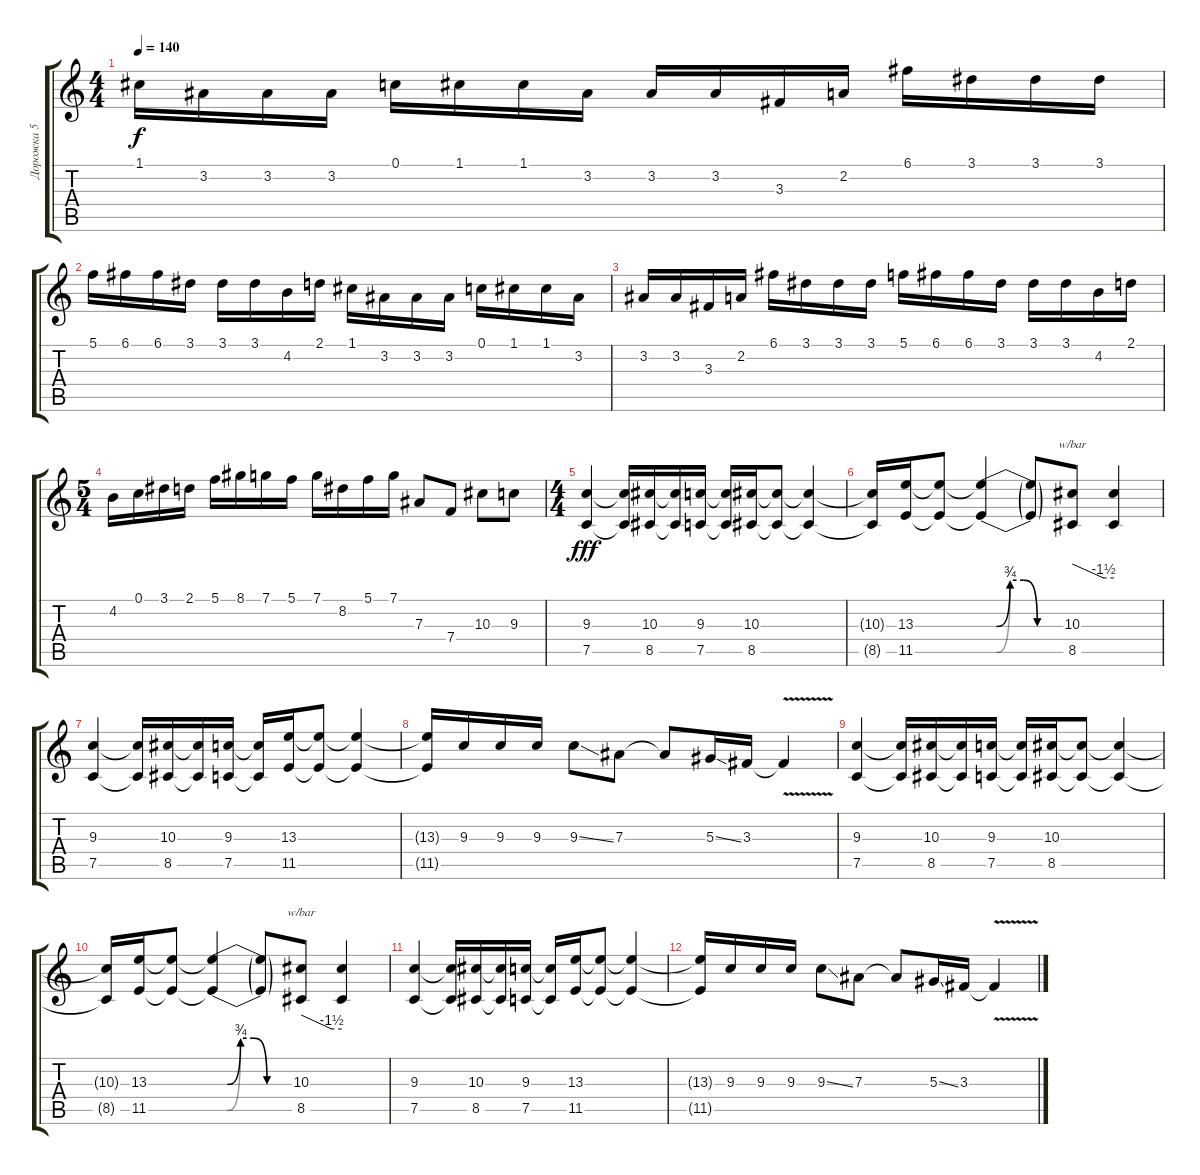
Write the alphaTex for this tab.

\track ("Дорожка 5" "Дорожка 5") {instrument distortionguitar}
\staff {score tabs}
\tuning (C4 G3 Eb3 Bb2 F2 C2) {hide}
\ts (4 4)
\tempo 140
\clef g2
\ks c
1.1.16{dy f balance 2} 3.2.16 3.2.16 3.2.16 0.1.16 1.1.16 1.1.16 3.2.16 3.2.16 3.2.16 3.3.16 2.2.16 6.1.16 3.1.16 3.1.16 3.1.16 |
5.1.16 6.1.16 6.1.16 3.1.16 3.1.16 3.1.16 4.2.16 2.1.16 1.1.16 3.2.16 3.2.16 3.2.16 0.1.16 1.1.16 1.1.16 3.2.16 |
3.2.16 3.2.16 3.3.16 2.2.16 6.1.16 3.1.16 3.1.16 3.1.16 5.1.16 6.1.16 6.1.16 3.1.16 3.1.16 3.1.16 4.2.16 2.1.16 |
\ts (5 4)
4.2.16 0.1.16 3.1.16 2.1.16 5.1.16 8.1.16 7.1.16 5.1.16 7.1.16 8.2.16 5.1.16 7.1.16 7.3.8{balance 8} 7.4.8 10.3.8 9.3.8 |
\ts (4 4)
(9.3 7.5).4{dy fff balance 16} (9.3{t} 7.5{t}).16 (10.3 8.5).16 (10.3{t} 8.5{t}).16 (9.3 7.5).16 (9.3{t} 7.5{t}).16 (10.3 8.5).16 (10.3{t} 8.5{t}).8 (10.3{t} 8.5{t}).4 |
(10.3{t} 8.5{t}).16 (13.3 11.5).16 (13.3{t} 11.5{t}).8 (13.3{be (custom 0 0 10 0 20 3 30 3 40 0 60 0) t} 11.5{be (custom 0 0 10 0 20 3 30 3 40 0 60 0) t}).4 (13.3{t} 11.5{t}).8 (10.3 8.5).8{tbe (custom default 0 0 45 -6 60 -6)} (10.3{t} 8.5{t}).4 |
(9.3 7.5).4 (9.3{t} 7.5{t}).16 (10.3 8.5).16 (10.3{t} 8.5{t}).16 (9.3 7.5).16 (9.3{t} 7.5{t}).16 (13.3 11.5).16 (13.3{t} 11.5{t}).8 (13.3{t} 11.5{t}).4 |
(13.3{t} 11.5{t}).16 9.3.16 9.3.16 9.3.16 9.3{ss}.8 7.3.8 7.3{t}.8 5.3{ss}.16 3.3.16 3.3{v t}.4 |
(9.3 7.5).4{balance 0} (9.3{t} 7.5{t}).16 (10.3 8.5).16 (10.3{t} 8.5{t}).16 (9.3 7.5).16 (9.3{t} 7.5{t}).16 (10.3 8.5).16 (10.3{t} 8.5{t}).8 (10.3{t} 8.5{t}).4 |
(10.3{t} 8.5{t}).16 (13.3 11.5).16 (13.3{t} 11.5{t}).8 (13.3{be (custom 0 0 10 0 20 3 30 3 40 0 60 0) t} 11.5{be (custom 0 0 10 0 20 3 30 3 40 0 60 0) t}).4 (13.3{t} 11.5{t}).8 (10.3 8.5).8{tbe (custom default 0 0 45 -6 60 -6)} (10.3{t} 8.5{t}).4 |
(9.3 7.5).4 (9.3{t} 7.5{t}).16 (10.3 8.5).16 (10.3{t} 8.5{t}).16 (9.3 7.5).16 (9.3{t} 7.5{t}).16 (13.3 11.5).16 (13.3{t} 11.5{t}).8 (13.3{t} 11.5{t}).4 |
(13.3{t} 11.5{t}).16 9.3.16 9.3.16 9.3.16 9.3{ss}.8 7.3.8 7.3{t}.8 5.3{ss}.16 3.3.16 3.3{v t}.4
